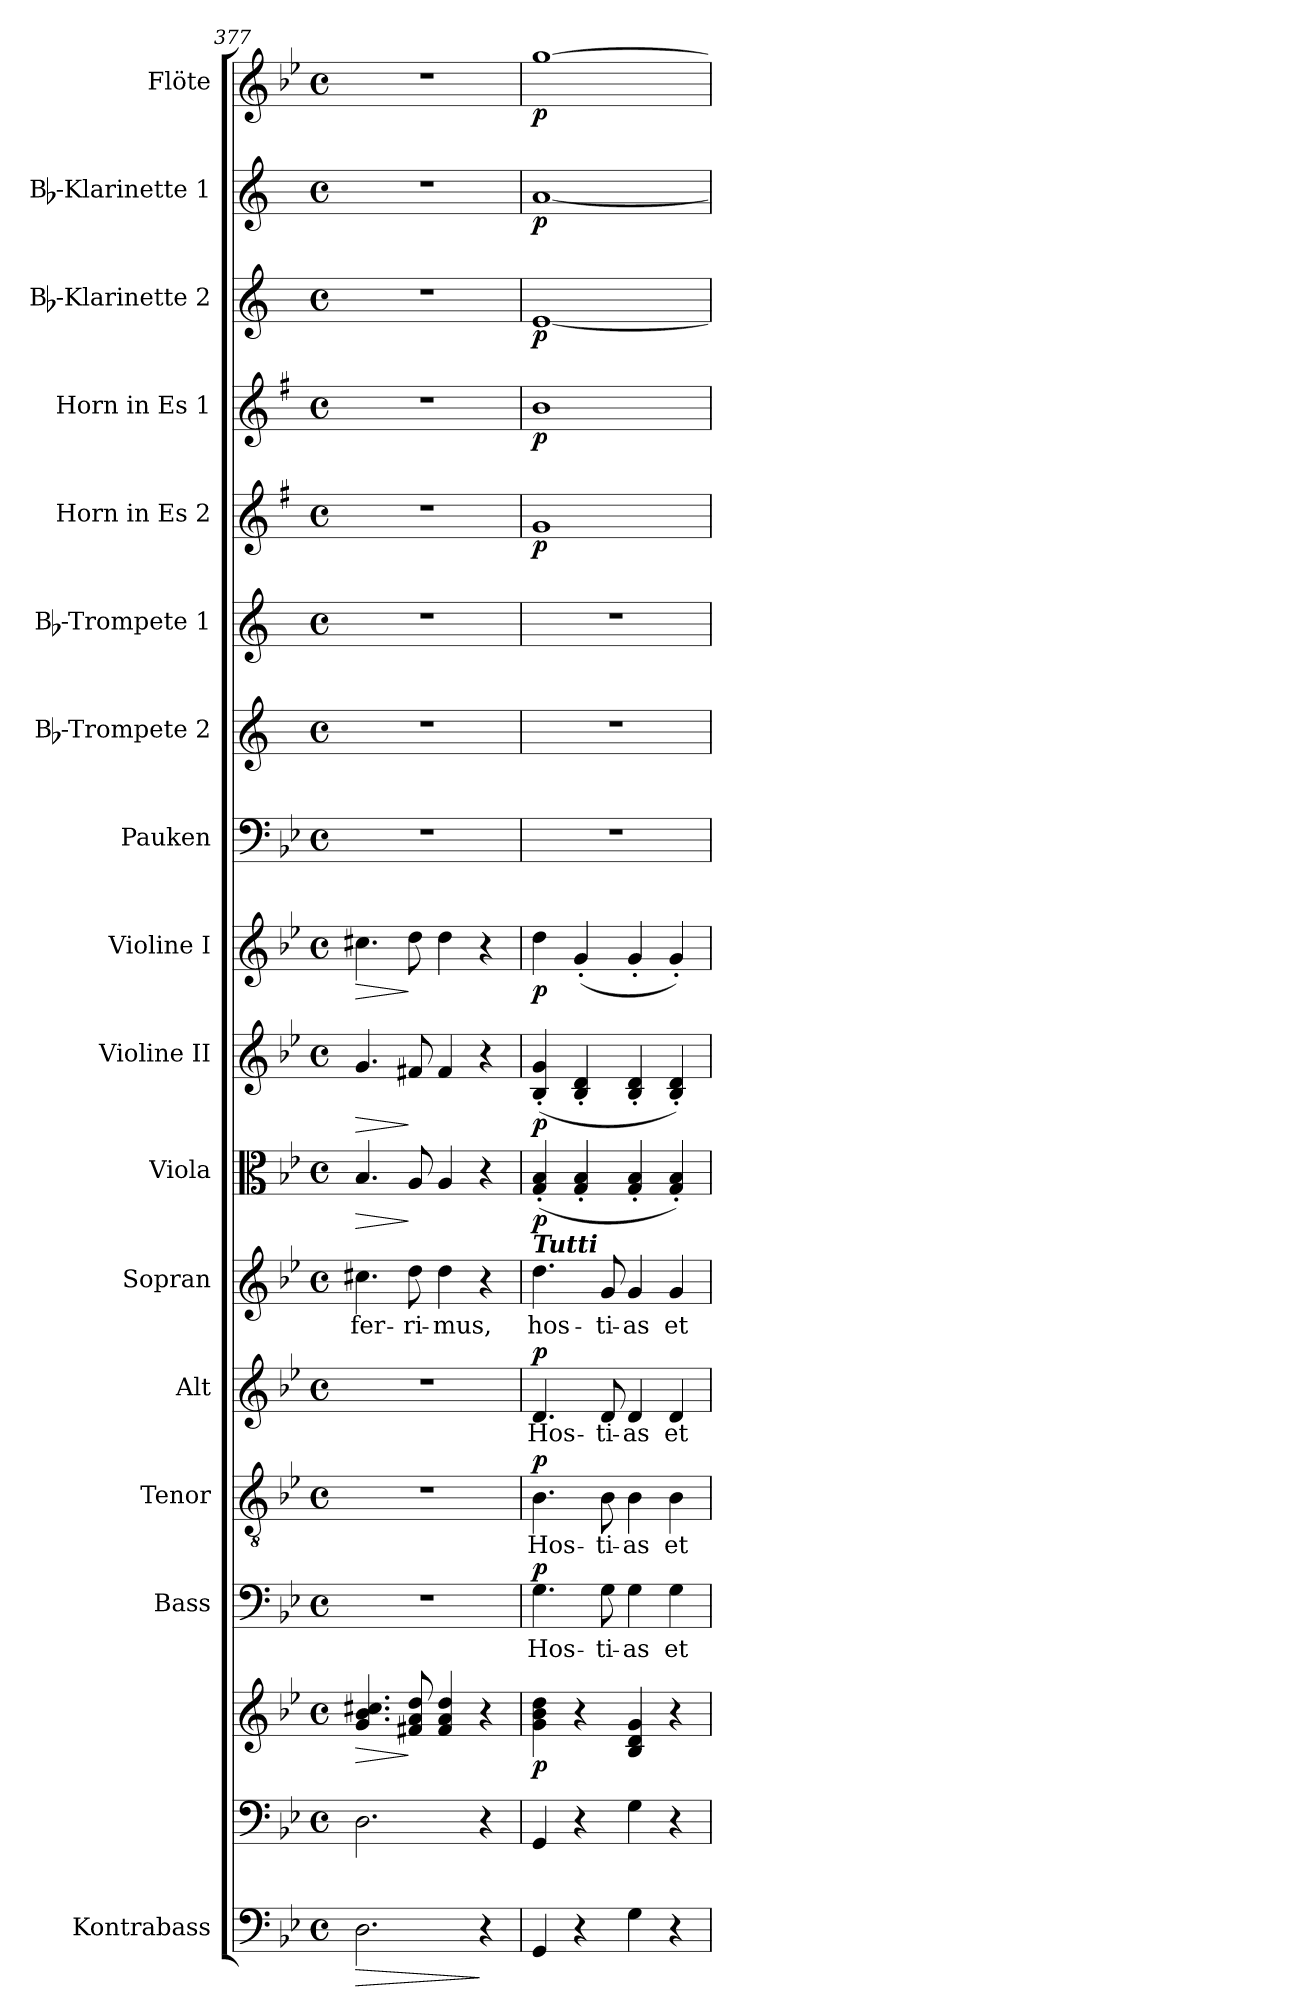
**kern	**dynam	**kern	**kern	**dynam	**kern	**text	**dynam	**kern	**text	**dynam	**kern	**text	**dynam	**kern	**text	**kern	**dynam	**kern	**dynam	**kern	**dynam	**kern	**kern	**kern	**kern	**dynam	**kern	**dynam	**kern	**dynam	**kern	**dynam	**kern	**dynam
*part17	*part17	*part16	*part16	*part16	*part15	*part15	*part15	*part14	*part14	*part14	*part13	*part13	*part13	*part12	*part12	*part11	*part11	*part10	*part10	*part9	*part9	*part8	*part7	*part6	*part5	*part5	*part4	*part4	*part3	*part3	*part2	*part2	*part1	*part1
*staff18	*staff18	*staff17	*staff16	*staff16/17	*staff15	*staff15	*staff15	*staff14	*staff14	*staff14	*staff13	*staff13	*staff13	*staff12	*staff12	*staff11	*staff11	*staff10	*staff10	*staff9	*staff9	*staff8	*staff7	*staff6	*staff5	*staff5	*staff4	*staff4	*staff3	*staff3	*staff2	*staff2	*staff1	*staff1
*I"Kontrabass	*	*	*	*	*I"Bass	*	*	*I"Tenor	*	*	*I"Alt	*	*	*I"Sopran	*	*I"Viola	*	*I"Violine II	*	*I"Violine I	*	*I"Pauken	*I"Bb-Trompete 2	*I"Bb-Trompete 1	*I"Horn in Es 2	*	*I"Horn in Es 1	*	*I"Bb-Klarinette 2	*	*I"Bb-Klarinette 1	*	*I"Flöte	*
*I'Kb.	*	*	*	*	*I'B.	*	*	*I'T.	*	*	*I'A.	*	*	*I'S.	*	*I'Vla.	*	*I'Vl. II	*	*I'Vl. I	*	*I'Pk.	*I'Bb Trp. 2	*I'Bb Trp. 1	*	*	*	*	*I'Bb Kl. 2	*	*I'Bb Kl. 1	*	*I'Fl.	*
*clefF4	*	*clefF4	*clefG2	*	*clefF4	*	*	*clefGv2	*	*	*clefG2	*	*	*clefG2	*	*clefC3	*	*clefG2	*	*clefG2	*	*clefF4	*clefG2	*clefG2	*clefG2	*	*clefG2	*	*clefG2	*	*clefG2	*	*clefG2	*
*ITrd7c12	*	*	*	*	*	*	*	*	*	*	*	*	*	*	*	*	*	*	*	*	*	*	*ITrd1c2	*ITrd1c2	*ITrd5c9	*	*ITrd5c9	*	*ITrd1c2	*	*ITrd1c2	*	*	*
*k[b-e-]	*	*k[b-e-]	*k[b-e-]	*	*k[b-e-]	*	*	*k[b-e-]	*	*	*k[b-e-]	*	*	*k[b-e-]	*	*k[b-e-]	*	*k[b-e-]	*	*k[b-e-]	*	*k[b-e-]	*k[b-e-]	*k[b-e-]	*k[b-e-]	*	*k[b-e-]	*	*k[b-e-]	*	*k[b-e-]	*	*k[b-e-]	*
*B-:	*	*B-:	*B-:	*	*B-:	*	*	*B-:	*	*	*B-:	*	*	*B-:	*	*B-:	*	*B-:	*	*B-:	*	*B-:	*B-:	*B-:	*B-:	*	*B-:	*	*B-:	*	*B-:	*	*B-:	*
*M4/4	*	*M4/4	*M4/4	*	*M4/4	*	*	*M4/4	*	*	*M4/4	*	*	*M4/4	*	*M4/4	*	*M4/4	*	*M4/4	*	*M4/4	*M4/4	*M4/4	*M4/4	*	*M4/4	*	*M4/4	*	*M4/4	*	*M4/4	*
*met(c)	*	*met(c)	*met(c)	*	*met(c)	*	*	*met(c)	*	*	*met(c)	*	*	*met(c)	*	*met(c)	*	*met(c)	*	*met(c)	*	*met(c)	*met(c)	*met(c)	*met(c)	*	*met(c)	*	*met(c)	*	*met(c)	*	*met(c)	*
=377	=377	=377	=377	=377	=377	=377	=377	=377	=377	=377	=377	=377	=377	=377	=377	=377	=377	=377	=377	=377	=377	=377	=377	=377	=377	=377	=377	=377	=377	=377	=377	=377	=377	=377
!	!LO:HP:b	!	!	!LO:HP:b	!	!	!	!	!	!	!	!	!	!	!LO:LY:b	!	!LO:HP:b	!	!LO:HP:b	!	!LO:HP:b	!	!	!	!	!	!	!	!	!	!	!	!	!
2.DD\	>	2.D\	4.g/ 4.b-/ 4.cc#X/	>	1r	.	.	1r	.	.	1r	.	.	4.cc#X\	-fer-	4.B-/	>	4.g/	>	4.cc#X\	>	1r	1r	1r	1r	.	1r	.	1r	.	1r	.	1r	.
!	!	!	!	!	!	!	!	!	!	!	!	!	!	!	!LO:LY:b	!	!	!	!	!	!	!	!	!	!	!	!	!	!	!	!	!	!	!
.	.	.	8f#X/ 8a/ 8dd/	]	.	.	.	.	.	.	.	.	.	8dd\	-ri-	8A/	]	8f#X/	]	8dd\	]	.	.	.	.	.	.	.	.	.	.	.	.	.
!	!	!	!	!	!	!	!	!	!	!	!	!	!	!	!LO:LY:b	!	!	!	!	!	!	!	!	!	!	!	!	!	!	!	!	!	!	!
.	.	.	4f#/ 4a/ 4dd/	.	.	.	.	.	.	.	.	.	.	4dd\	-mus,	4A/	.	4f#/	.	4dd\	.	.	.	.	.	.	.	.	.	.	.	.	.	.
4r	]	4r	4r	.	.	.	.	.	.	.	.	.	.	4r	.	4r	.	4r	.	4r	.	.	.	.	.	.	.	.	.	.	.	.	.	.
=378	=378	=378	=378	=378	=378	=378	=378	=378	=378	=378	=378	=378	=378	=378	=378	=378	=378	=378	=378	=378	=378	=378	=378	=378	=378	=378	=378	=378	=378	=378	=378	=378	=378	=378
!	!	!	!	!	!	!	!	!	!	!	!	!	!	!LO:TX:a:Bi:t=Tutti	!	!	!	!	!	!	!	!	!	!	!	!	!	!	!	!	!	!	!	!
!	!	!	!	!LO:DY:b	!	!LO:LY:b	!LO:DY:a	!	!LO:LY:b	!LO:DY:a	!	!LO:LY:b	!LO:DY:a	!	!LO:LY:b	!	!LO:DY:b	!	!LO:DY:b	!	!LO:DY:b	!	!	!	!	!LO:DY:b	!	!LO:DY:b	!	!LO:DY:b	!	!LO:DY:b	!	!LO:DY:b
4GGG/	.	4GG/	4g\ 4b-\ 4dd\	p	4.G\	Hos-	p	4.B-\	Hos-	p	4.d/	Hos-	p	4.dd\	hos-	(<4G/'< 4B-/'<	p	(<4B-/'< 4g/'<	p	4dd\	p	1r	1r	1r	1B-	p	1d	p	[1d	p	[1g	p	[1gg	p
4r	.	4r	4r	.	.	.	.	.	.	.	.	.	.	.	.	4G/'< 4B-/'<	.	4B-/'< 4d/'<	.	(<4g'</	.	.	.	.	.	.	.	.	.	.	.	.	.	.
!	!	!	!	!	!	!LO:LY:b	!	!	!LO:LY:b	!	!	!LO:LY:b	!	!	!LO:LY:b	!	!	!	!	!	!	!	!	!	!	!	!	!	!	!	!	!	!	!
.	.	.	.	.	8G\	-ti-	.	8B-\	-ti-	.	8d/	-ti-	.	8g/	-ti-	.	.	.	.	.	.	.	.	.	.	.	.	.	.	.	.	.	.	.
!	!	!	!	!	!	!LO:LY:b	!	!	!LO:LY:b	!	!	!LO:LY:b	!	!	!LO:LY:b	!	!	!	!	!	!	!	!	!	!	!	!	!	!	!	!	!	!	!
4GG\	.	4G\	4B-/ 4d/ 4g/	.	4G\	-as	.	4B-\	-as	.	4d/	-as	.	4g/	-as	4G/'< 4B-/'<	.	4B-/'< 4d/'<	.	4g'</	.	.	.	.	.	.	.	.	.	.	.	.	.	.
!	!	!	!	!	!	!LO:LY:b	!	!	!LO:LY:b	!	!	!LO:LY:b	!	!	!LO:LY:b	!	!	!	!	!	!	!	!	!	!	!	!	!	!	!	!	!	!	!
4r	.	4r	4r	.	4G\	et	.	4B-\	et	.	4d/	et	.	4g/	et	4G/'< 4B-/'<)	.	4B-/'< 4d/'<)	.	4g'</)	.	.	.	.	.	.	.	.	.	.	.	.	.	.
=	=	=	=	=	=	=	=	=	=	=	=	=	=	=	=	=	=	=	=	=	=	=	=	=	=	=	=	=	=	=	=	=	=	=
*-	*-	*-	*-	*-	*-	*-	*-	*-	*-	*-	*-	*-	*-	*-	*-	*-	*-	*-	*-	*-	*-	*-	*-	*-	*-	*-	*-	*-	*-	*-	*-	*-	*-	*-
